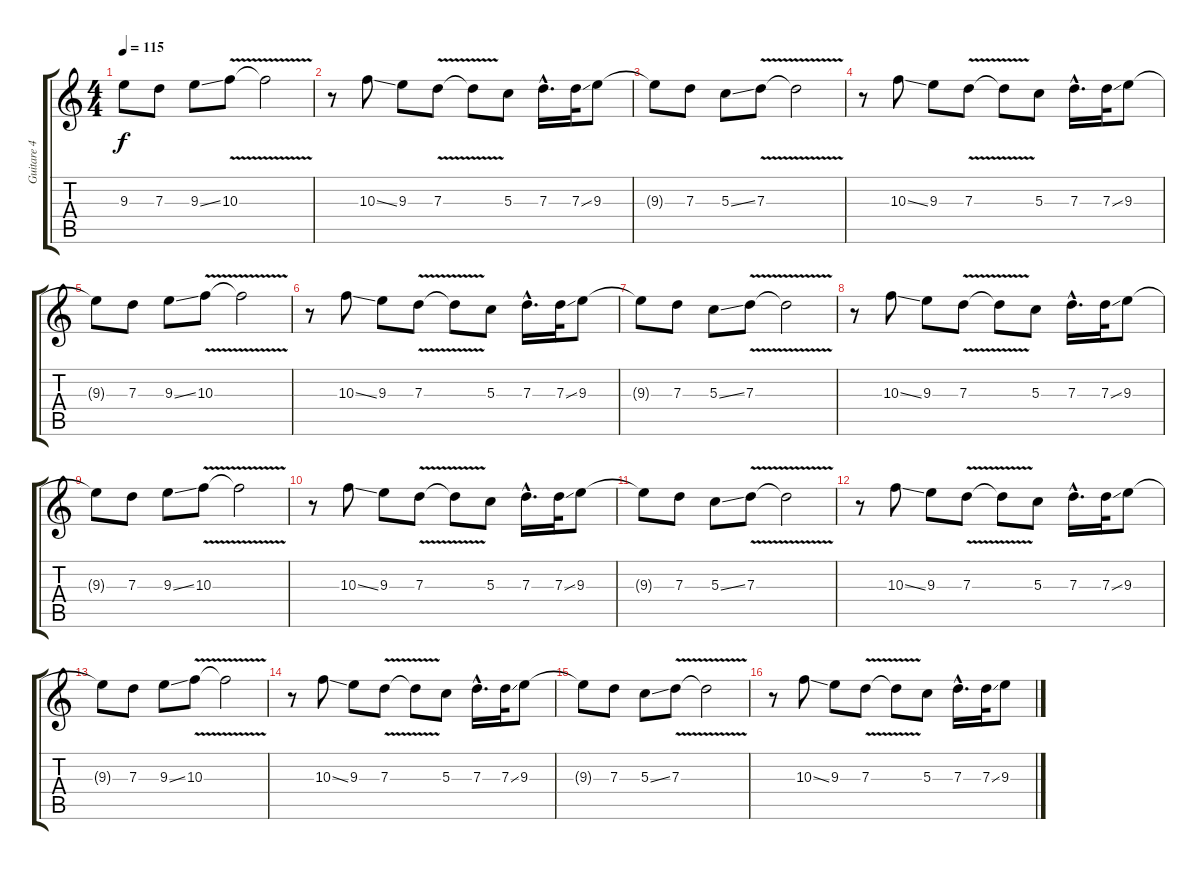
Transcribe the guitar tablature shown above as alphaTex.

\track ("Guitare 4" "Guitare 4") {instrument electricguitarjazz}
\staff {score tabs}
\tuning (E4 B3 G3 D3 A2 E2) {hide}
\ts (4 4)
\tempo 115
\clef g2
\ks c
9.3{t}.8{dy f} 7.3.8 9.3{ss}.8 10.3{v}.8 10.3{t}.2 |
r.8 10.3{ss}.8 9.3.8 7.3{v}.8 7.3{t}.8 5.3.8 7.3{hac}.16{d} 7.3{ss}.32 9.3.8 |
9.3{t}.8 7.3.8 5.3{ss}.8 7.3{v}.8 7.3{t}.2 |
r.8 10.3{ss}.8 9.3.8 7.3{v}.8 7.3{t}.8 5.3.8 7.3{hac}.16{d} 7.3{ss}.32 9.3.8 |
9.3{t}.8 7.3.8 9.3{ss}.8 10.3{v}.8 10.3{t}.2 |
r.8 10.3{ss}.8 9.3.8 7.3{v}.8 7.3{t}.8 5.3.8 7.3{hac}.16{d} 7.3{ss}.32 9.3.8 |
9.3{t}.8 7.3.8 5.3{ss}.8 7.3{v}.8 7.3{t}.2 |
r.8 10.3{ss}.8 9.3.8 7.3{v}.8 7.3{t}.8 5.3.8 7.3{hac}.16{d} 7.3{ss}.32 9.3.8 |
9.3{t}.8 7.3.8 9.3{ss}.8 10.3{v}.8 10.3{t}.2 |
r.8 10.3{ss}.8 9.3.8 7.3{v}.8 7.3{t}.8 5.3.8 7.3{hac}.16{d} 7.3{ss}.32 9.3.8 |
9.3{t}.8 7.3.8 5.3{ss}.8 7.3{v}.8 7.3{t}.2 |
r.8 10.3{ss}.8 9.3.8 7.3{v}.8 7.3{t}.8 5.3.8 7.3{hac}.16{d} 7.3{ss}.32 9.3.8 |
9.3{t}.8 7.3.8 9.3{ss}.8 10.3{v}.8 10.3{t}.2 |
r.8 10.3{ss}.8 9.3.8 7.3{v}.8 7.3{t}.8 5.3.8 7.3{hac}.16{d} 7.3{ss}.32 9.3.8 |
9.3{t}.8 7.3.8 5.3{ss}.8 7.3{v}.8 7.3{t}.2 |
r.8 10.3{ss}.8 9.3.8 7.3{v}.8 7.3{t}.8 5.3.8 7.3{hac}.16{d} 7.3{ss}.32 9.3.8
